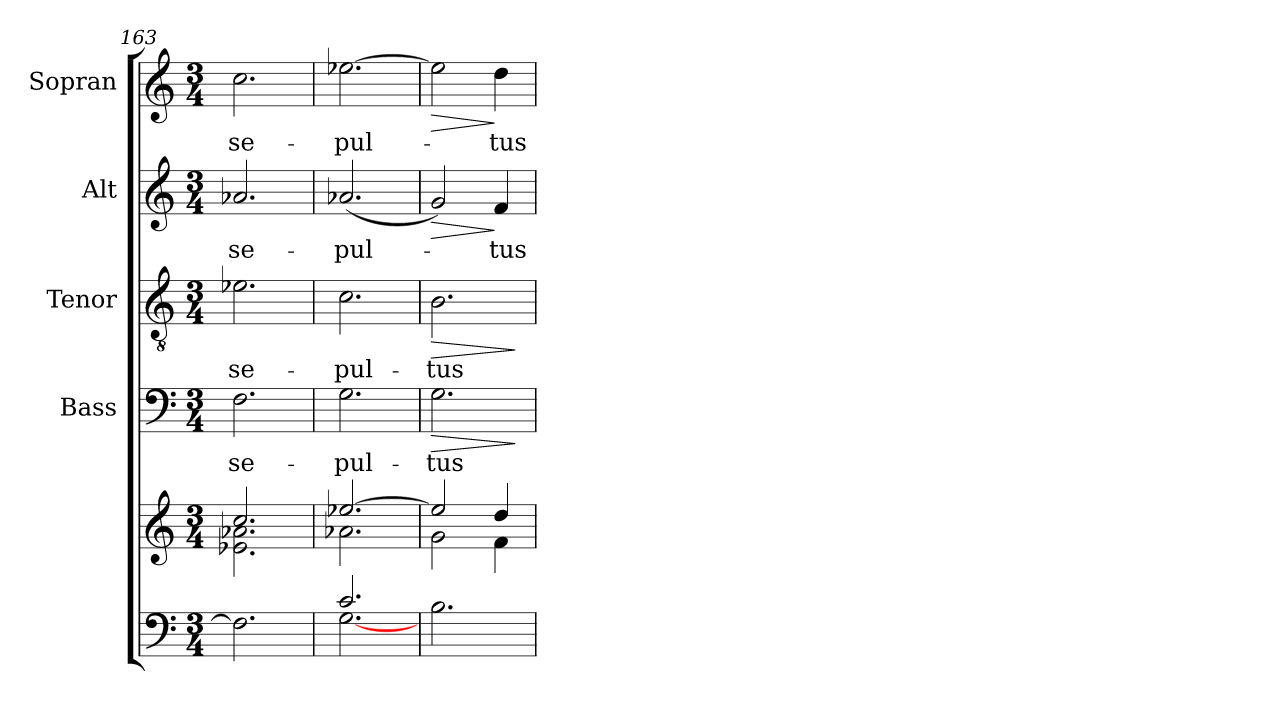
**kern	**kern	**kern	**text	**dynam	**kern	**text	**dynam	**kern	**text	**dynam	**kern	**text	**dynam
*part5	*part5	*part4	*part4	*part4	*part3	*part3	*part3	*part2	*part2	*part2	*part1	*part1	*part1
*staff6	*staff5	*staff4	*staff4	*staff4	*staff3	*staff3	*staff3	*staff2	*staff2	*staff2	*staff1	*staff1	*staff1
*	*	*I"Bass	*	*	*I"Tenor	*	*	*I"Alt	*	*	*I"Sopran	*	*
*	*	*I'B.	*	*	*I'T.	*	*	*I'A.	*	*	*I'S.	*	*
*clefF4	*clefG2	*clefF4	*	*	*clefGv2	*	*	*clefG2	*	*	*clefG2	*	*
*k[]	*k[]	*k[]	*	*	*k[]	*	*	*k[]	*	*	*k[]	*	*
*C:	*C:	*C:	*	*	*C:	*	*	*C:	*	*	*C:	*	*
*M3/4	*M3/4	*M3/4	*	*	*M3/4	*	*	*M3/4	*	*	*M3/4	*	*
=163	=163	=163	=163	=163	=163	=163	=163	=163	=163	=163	=163	=163	=163
*	*^	*	*	*	*	*	*	*	*	*	*	*	*
!	!	!	!	!LO:LY:b	!	!	!LO:LY:b	!	!	!LO:LY:b	!	!	!LO:LY:b	!
2.F\]	2.cc/	2.e-X\ 2.a-X\	2.F\	se-	.	2.e-X\	se-	.	2.a-X/	se-	.	2.cc\	se-	.
=164	=164	=164	=164	=164	=164	=164	=164	=164	=164	=164	=164	=164	=164	=164
*^	*	*	*	*	*	*	*	*	*	*	*	*	*	*
!	!	!	!	!	!LO:LY:b	!	!	!LO:LY:b	!	!	!LO:LY:b	!	!	!LO:LY:b	!
2.c/	[<2.G\	[>2.ee-X/	2.a-X\	2.G\	-pul-	.	2.c\	-pul-	.	(<2.a-X/	-pul-	.	[2.ee-X\	-pul-	.
!!LO:PB:g=z
=165	=165	=165	=165	=165	=165	=165	=165	=165	=165	=165	=165	=165	=165	=165	=165
!	!	!	!	!	!LO:LY:b	!LO:HP:b	!	!LO:LY:b	!LO:HP:b	!	!	!LO:HP:b	!	!	!LO:HP:b
*v	*v	*	*	*	*	*	*	*	*	*	*	*	*	*	*
2.B\	2ee-/]	2g\	2.G\	-tus	>	2.B\	-tus	>	2g/)	.	>	2ee-\]	.	>
!	!	!	!	!	!	!	!	!	!	!LO:LY:b	!	!	!LO:LY:b	!
.	4dd/	4f\	.	.	.	.	.	.	4f/	-tus	]	4dd\	-tus	]
*	*v	*v	*	*	*	*	*	*	*	*	*	*	*	*
.	.	.	.	]	.	.	]	.	.	.	.	.	.
=	=	=	=	=	=	=	=	=	=	=	=	=	=
*-	*-	*-	*-	*-	*-	*-	*-	*-	*-	*-	*-	*-	*-
